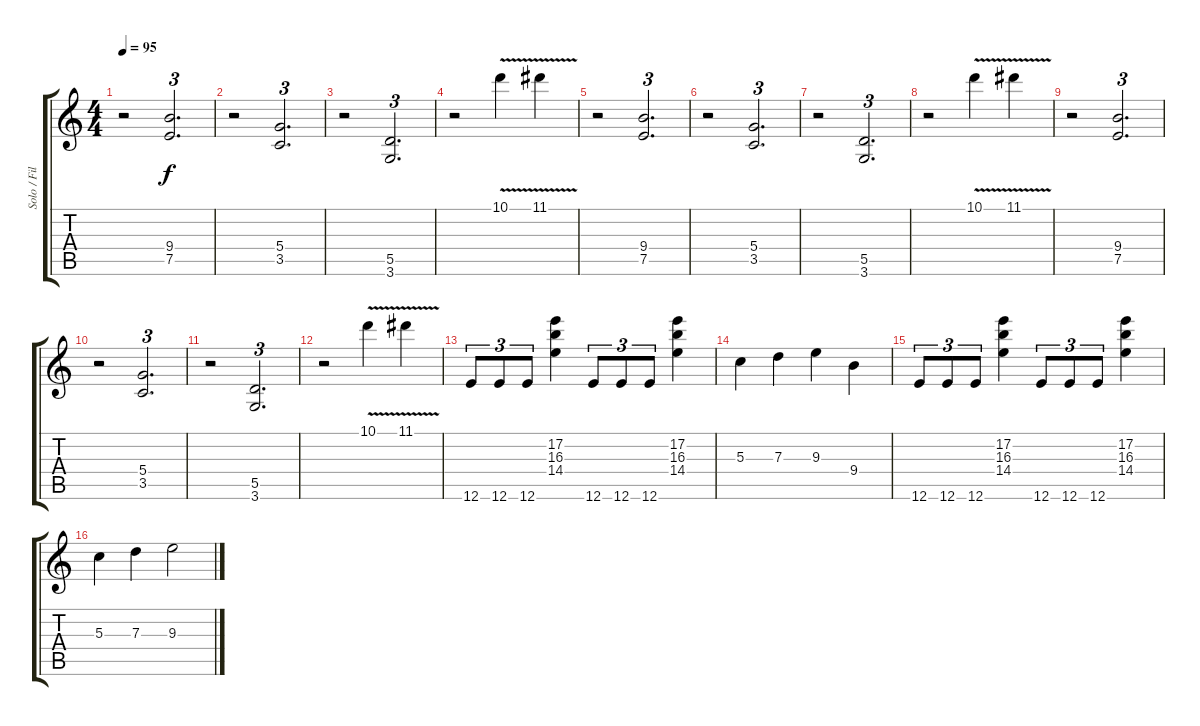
\track ("Solo / Fill" "Solo / Fil") {instrument overdrivenguitar}
\staff {score tabs}
\tuning (E4 B3 G3 D3 A2 E2) {hide}
\ts (4 4)
\tempo 95
\clef g2
\ks c
r.2{dy f} (9.4 7.5).2{d tu (3 2)} |
r.2 (5.4 3.5).2{d tu (3 2)} |
r.2 (5.5 3.6).2{d tu (3 2)} |
r.2 10.1{v}.4 11.1{v}.4 |
r.2 (9.4 7.5).2{d tu (3 2)} |
r.2 (5.4 3.5).2{d tu (3 2)} |
r.2 (5.5 3.6).2{d tu (3 2)} |
r.2 10.1{v}.4 11.1{v}.4 |
r.2 (9.4 7.5).2{d tu (3 2)} |
r.2 (5.4 3.5).2{d tu (3 2)} |
r.2 (5.5 3.6).2{d tu (3 2)} |
r.2 10.1{v}.4 11.1{v}.4 |
12.6.8{tu (3 2)} 12.6.8{tu (3 2)} 12.6.8{tu (3 2)} (17.2 16.3 14.4).4 12.6.8{tu (3 2)} 12.6.8{tu (3 2)} 12.6.8{tu (3 2)} (17.2 16.3 14.4).4 |
5.3.4 7.3.4 9.3.4 9.4.4 |
12.6.8{tu (3 2)} 12.6.8{tu (3 2)} 12.6.8{tu (3 2)} (17.2 16.3 14.4).4 12.6.8{tu (3 2)} 12.6.8{tu (3 2)} 12.6.8{tu (3 2)} (17.2 16.3 14.4).4 |
5.3.4 7.3.4 9.3.2
